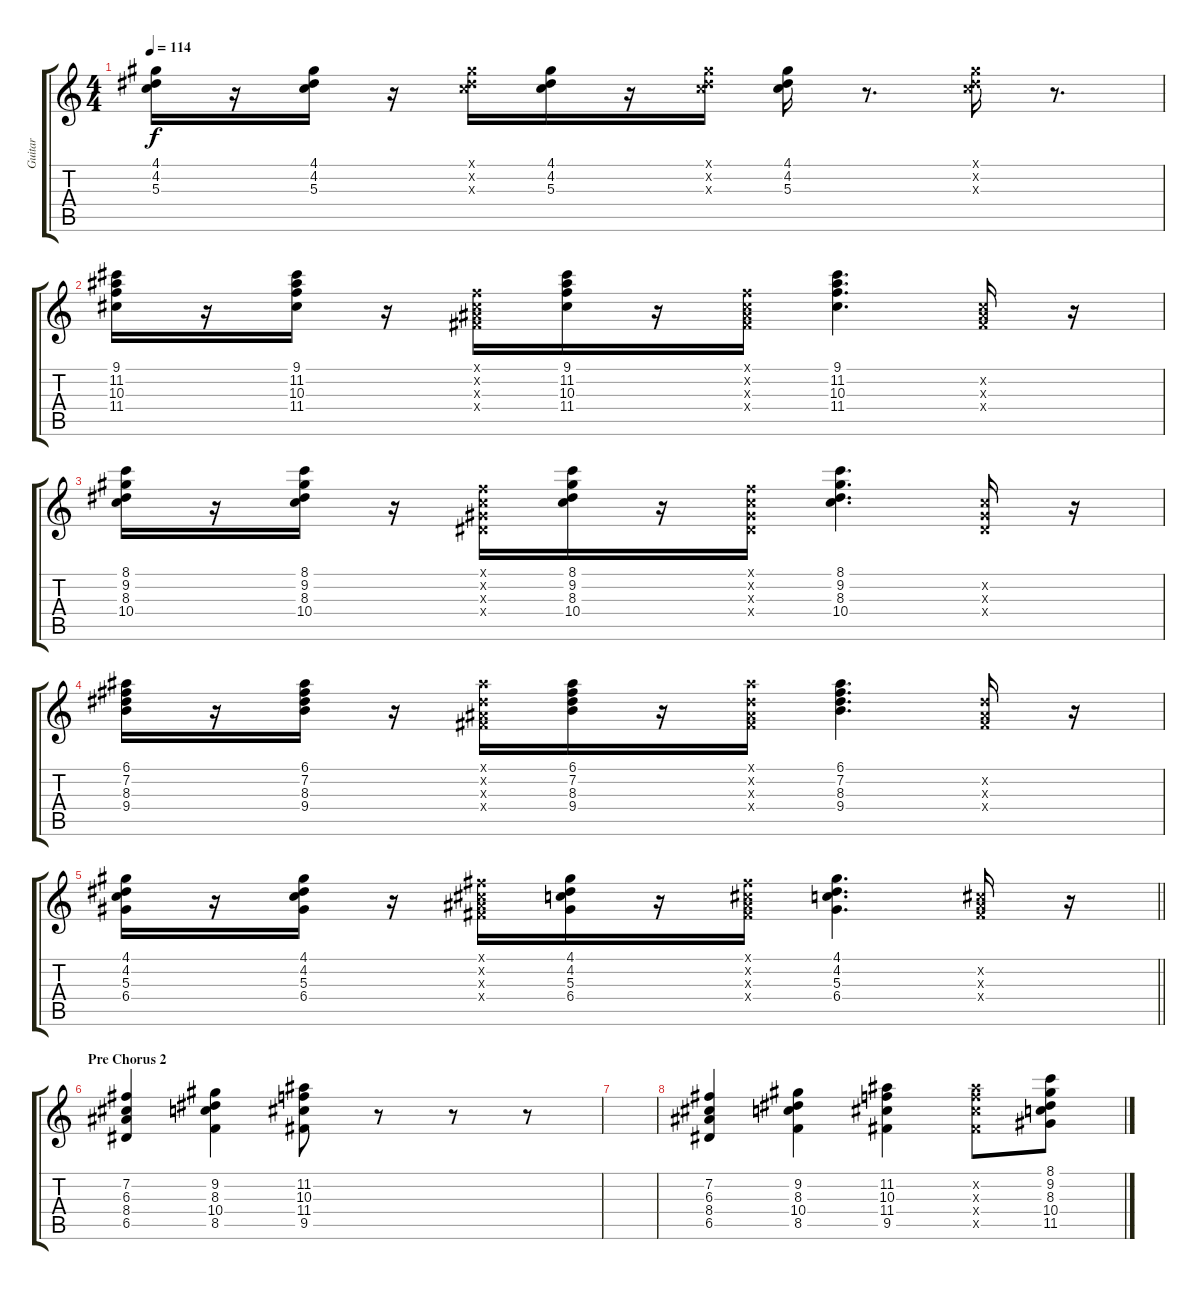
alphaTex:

\track ("Guitar" "Guitar") {instrument electricguitarclean}
\staff {score tabs}
\tuning (E4 B3 G3 D3 A2 E2) {hide}
\ts (4 4)
\tempo 114
\clef g2
\ks c
(4.1 4.2 5.3).16{dy f} r.16 (4.1 4.2 5.3).16 r.16 (4.1{x} 4.2{x} 5.3{x}).16 (4.1 4.2 5.3).16 r.16 (4.1{x} 4.2{x} 5.3{x}).16 (4.1 4.2 5.3).16 r.8{d} (4.1{x} 4.2{x} 5.3{x}).16 r.8{d} |
(9.1 11.2 10.3 11.4).16 r.16 (9.1 11.2 10.3 11.4).16 r.16 (1.1{x} 2.2{x} 3.3{x} 4.4{x}).16 (9.1 11.2 10.3 11.4).16 r.16 (1.1{x} 2.2{x} 3.3{x} 4.4{x}).16 (9.1 11.2 10.3 11.4).4{d} (2.2{x} 3.3{x} 4.4{x}).16 r.16 |
(8.1 9.2 8.3 10.4).16 r.16 (8.1 9.2 8.3 10.4).16 r.16 (1.1{x} 1.2{x} 1.3{x} 1.4{x}).16 (8.1 9.2 8.3 10.4).16 r.16 (1.1{x} 1.2{x} 1.3{x} 1.4{x}).16 (8.1 9.2 8.3 10.4).4{d} (1.2{x} 1.3{x} 1.4{x}).16 r.16 |
(6.1 7.2 8.3 9.4).16 r.16 (6.1 7.2 8.3 9.4).16 r.16 (6.1{x} 4.2{x} 3.3{x} 4.4{x}).16 (6.1 7.2 8.3 9.4).16 r.16 (6.1{x} 4.2{x} 3.3{x} 4.4{x}).16 (6.1 7.2 8.3 9.4).4{d} (4.2{x} 3.3{x} 4.4{x}).16 r.16 |
\barLineRight lightlight
(4.1 4.2 5.3 6.4).16 r.16 (4.1 4.2 5.3 6.4).16 r.16 (2.1{x} 2.2{x} 3.3{x} 4.4{x}).16 (4.1 4.2 5.3 6.4).16 r.16 (2.1{x} 2.2{x} 3.3{x} 4.4{x}).16 (4.1 4.2 5.3 6.4).4{d} (2.2{x} 3.3{x} 4.4{x}).16 r.16 |
\section ("" "Pre Chorus 2")
(7.2 6.3 8.4 6.5).4 (9.2 8.3 10.4 8.5).4 (11.2 10.3 11.4 9.5).8 r.8 r.8 r.8 |
|
(7.2 6.3 8.4 6.5).4 (9.2 8.3 10.4 8.5).4 (11.2 10.3 11.4 9.5).4 (11.2{x} 10.3{x} 11.4{x} 9.5{x}).8 (8.1 9.2 8.3 10.4 11.5).8
